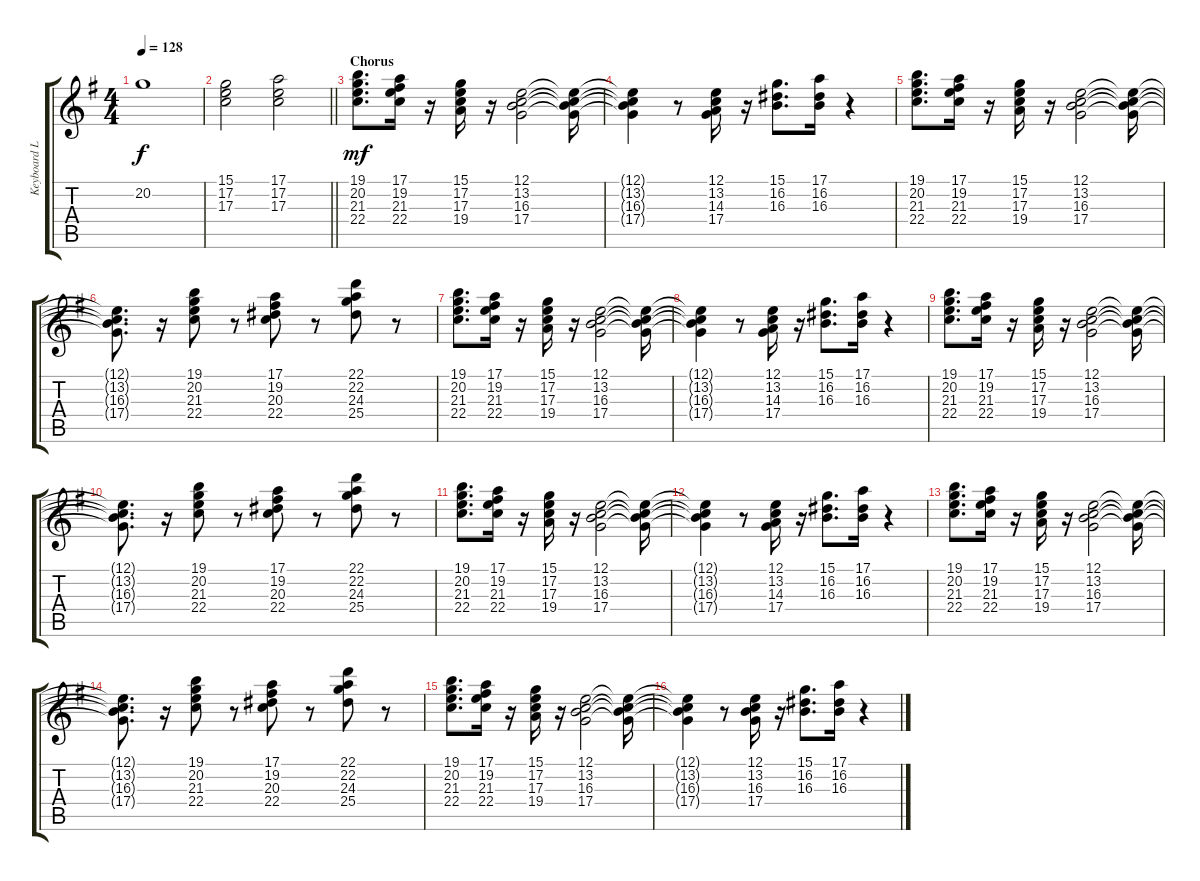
\track ("Keyboard Lead" "Keyboard L") {instrument lead2sawtooth}
\staff {score tabs}
\tuning (E4 B3 G3 D3 A2 E2) {hide}
\ts (4 4)
\tempo 128
\clef g2
\ks eminor
20.2{t}.1{dy f} |
\barLineRight lightlight
(15.1 17.2 17.3).2 (17.1 17.2 17.3).2 |
\section ("" "Chorus")
(19.1 20.2 21.3 22.4).8{d dy mf} (17.1 19.2 21.3 22.4).16 r.16 (15.1 17.2 17.3 19.4).16 r.16 (12.1 13.2 16.3 17.4).2 (12.1{t} 13.2{t} 16.3{t} 17.4{t}).16 |
(12.1{t} 13.2{t} 16.3{t} 17.4{t}).4 r.8 (12.1 13.2 14.3 17.4).16 r.16 (15.1 16.2 16.3).8{d} (17.1 16.2 16.3).16 r.4 |
(19.1 20.2 21.3 22.4).8{d} (17.1 19.2 21.3 22.4).16 r.16 (15.1 17.2 17.3 19.4).16 r.16 (12.1 13.2 16.3 17.4).2 (12.1{t} 13.2{t} 16.3{t} 17.4{t}).16 |
(12.1{t} 13.2{t} 16.3{t} 17.4{t}).8{d} r.16 (19.1 20.2 21.3 22.4).8 r.8 (17.1 19.2 20.3 22.4).8 r.8 (22.1 22.2 24.3 25.4).8 r.8 |
(19.1 20.2 21.3 22.4).8{d} (17.1 19.2 21.3 22.4).16 r.16 (15.1 17.2 17.3 19.4).16 r.16 (12.1 13.2 16.3 17.4).2 (12.1{t} 13.2{t} 16.3{t} 17.4{t}).16 |
(12.1{t} 13.2{t} 16.3{t} 17.4{t}).4 r.8 (12.1 13.2 14.3 17.4).16 r.16 (15.1 16.2 16.3).8{d} (17.1 16.2 16.3).16 r.4 |
(19.1 20.2 21.3 22.4).8{d} (17.1 19.2 21.3 22.4).16 r.16 (15.1 17.2 17.3 19.4).16 r.16 (12.1 13.2 16.3 17.4).2 (12.1{t} 13.2{t} 16.3{t} 17.4{t}).16 |
(12.1{t} 13.2{t} 16.3{t} 17.4{t}).8{d} r.16 (19.1 20.2 21.3 22.4).8 r.8 (17.1 19.2 20.3 22.4).8 r.8 (22.1 22.2 24.3 25.4).8 r.8 |
(19.1 20.2 21.3 22.4).8{d} (17.1 19.2 21.3 22.4).16 r.16 (15.1 17.2 17.3 19.4).16 r.16 (12.1 13.2 16.3 17.4).2 (12.1{t} 13.2{t} 16.3{t} 17.4{t}).16 |
(12.1{t} 13.2{t} 16.3{t} 17.4{t}).4 r.8 (12.1 13.2 14.3 17.4).16 r.16 (15.1 16.2 16.3).8{d} (17.1 16.2 16.3).16 r.4 |
(19.1 20.2 21.3 22.4).8{d} (17.1 19.2 21.3 22.4).16 r.16 (15.1 17.2 17.3 19.4).16 r.16 (12.1 13.2 16.3 17.4).2 (12.1{t} 13.2{t} 16.3{t} 17.4{t}).16 |
(12.1{t} 13.2{t} 16.3{t} 17.4{t}).8{d} r.16 (19.1 20.2 21.3 22.4).8 r.8 (17.1 19.2 20.3 22.4).8 r.8 (22.1 22.2 24.3 25.4).8 r.8 |
(19.1 20.2 21.3 22.4).8{d} (17.1 19.2 21.3 22.4).16 r.16 (15.1 17.2 17.3 19.4).16 r.16 (12.1 13.2 16.3 17.4).2 (12.1{t} 13.2{t} 16.3{t} 17.4{t}).16 |
(12.1{t} 13.2{t} 16.3{t} 17.4{t}).4 r.8 (12.1 13.2 16.3 17.4).16 r.16 (15.1 16.2 16.3).8{d} (17.1 16.2 16.3).16 r.4
